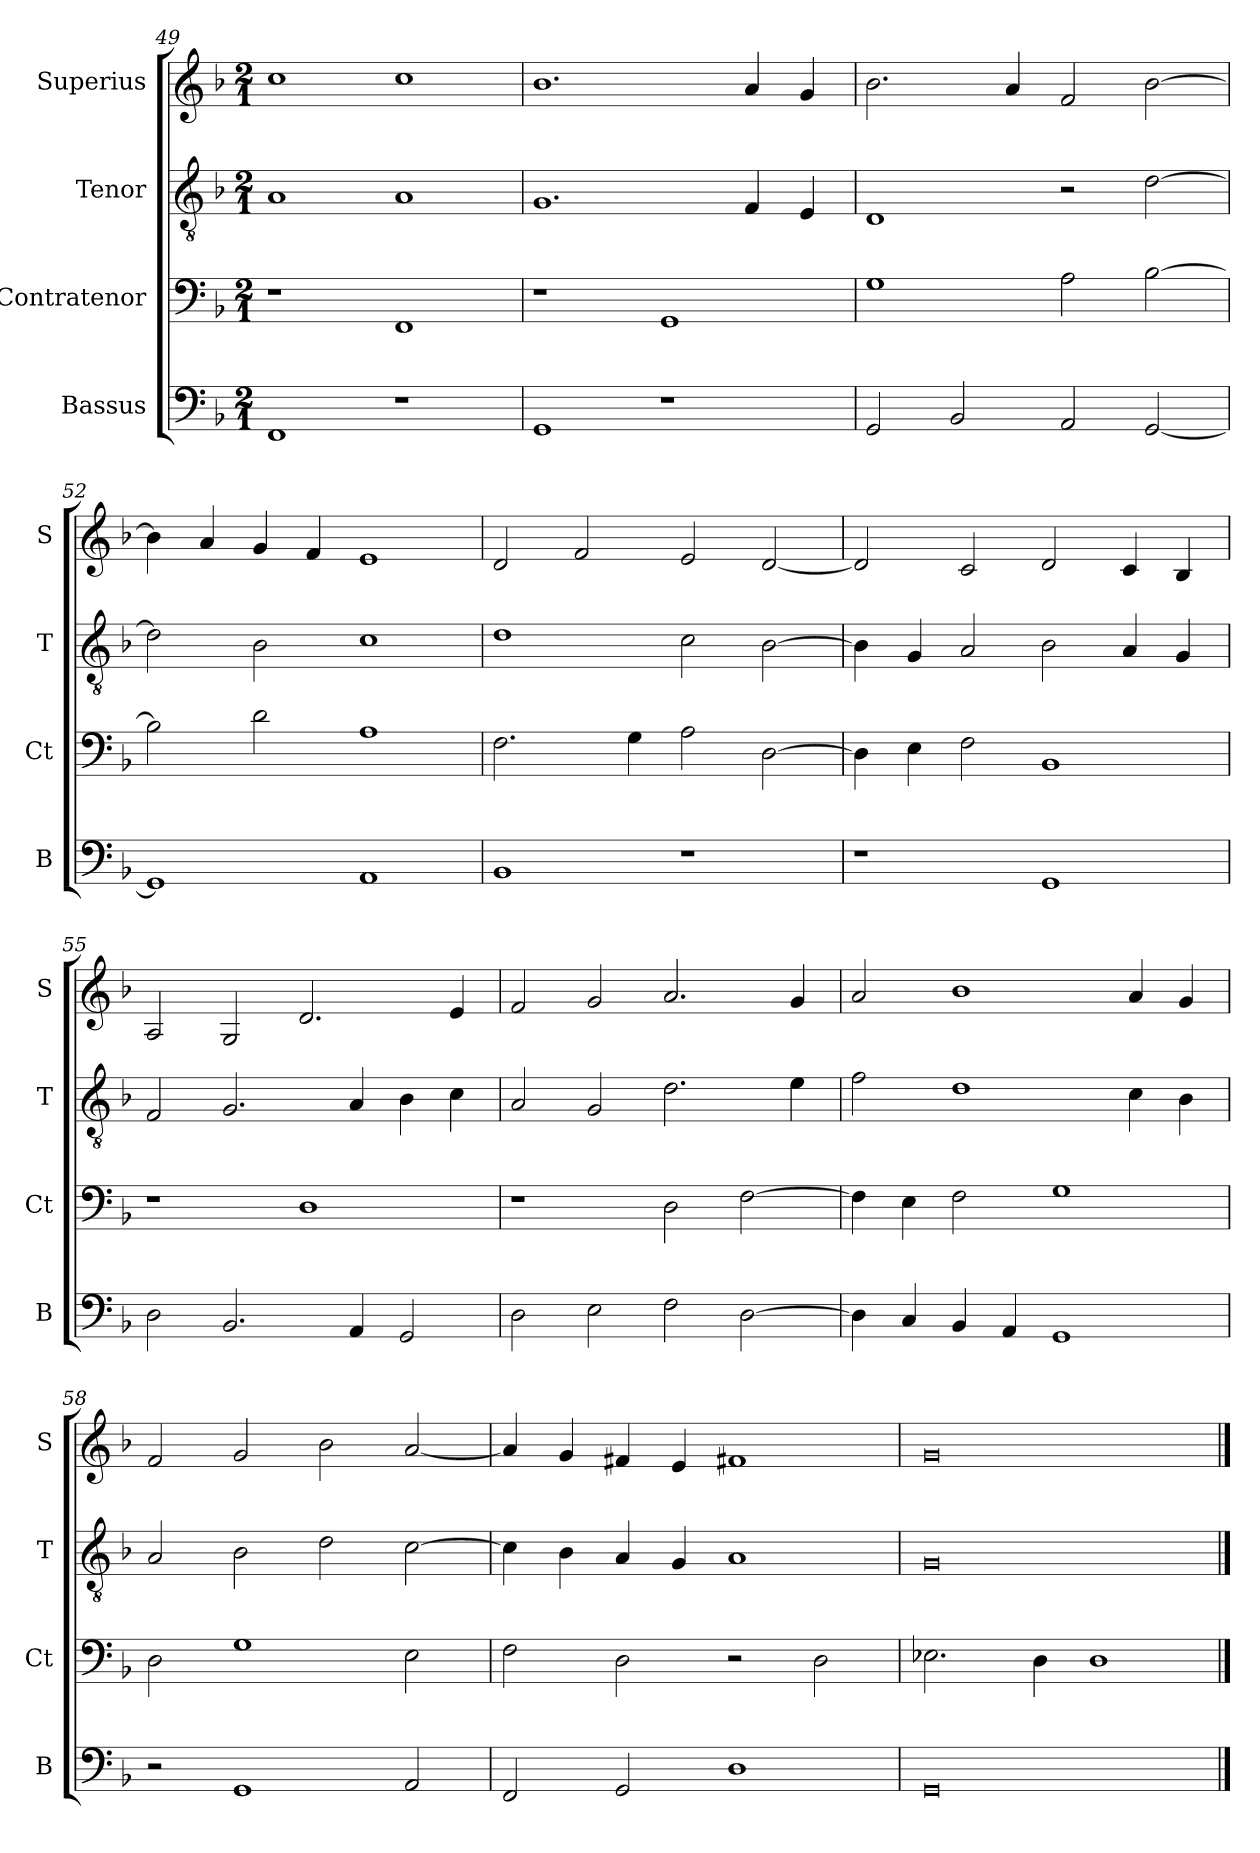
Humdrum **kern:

**kern	**kern	**kern	**kern
*part4	*part3	*part2	*part1
*staff4	*staff3	*staff2	*staff1
*I"Bassus	*I"Contratenor	*I"Tenor	*I"Superius
*I'B	*I'Ct	*I'T	*I'S
*clefF4	*clefF4	*clefGv2	*clefG2
*k[b-]	*k[b-]	*k[b-]	*k[b-]
*M2/1	*M2/1	*M2/1	*M2/1
=49	=49	=49	=49
1FF	1r	1A	1cc
1r	1FF	1A	1cc
=50	=50	=50	=50
1GG	1r	1.G	1.b-
1r	1GG	.	.
.	.	4F/	4a/
.	.	4E/	4g/
=51	=51	=51	=51
2GG/	1G	1D	2.b-\
2BB-/	.	.	.
.	.	.	4a/
2AA/	2A\	2r	2f/
[2GG/	[2B-\	[2d\	[2b-\
=52	=52	=52	=52
1GG]	2B-\]	2d\]	4b-\]
.	.	.	4a/
.	2d\	2B-\	4g/
.	.	.	4f/
1AA	1A	1c	1e
=53	=53	=53	=53
1BB-	2.F\	1d	2d/
.	.	.	2f/
.	4G\	.	.
1r	2A\	2c\	2e/
.	[2D\	[2B-\	[2d/
=54	=54	=54	=54
1r	4D\]	4B-\]	2d/]
.	4E\	4G/	.
.	2F\	2A/	2c/
1GG	1BB-	2B-\	2d/
.	.	4A/	4c/
.	.	4G/	4B-/
=55	=55	=55	=55
2D\	1r	2F/	2A/
2.BB-/	.	2.G/	2G/
.	1D	.	2.d/
4AA/	.	4A/	.
2GG/	.	4B-\	.
.	.	4c\	4e/
=56	=56	=56	=56
2D\	1r	2A/	2f/
2E\	.	2G/	2g/
2F\	2D\	2.d\	2.a/
[2D\	[2F\	.	.
.	.	4e\	4g/
=57	=57	=57	=57
4D\]	4F\]	2f\	2a/
4C/	4E\	.	.
4BB-/	2F\	1d	1b-
4AA/	.	.	.
1GG	1G	.	.
.	.	4c\	4a/
.	.	4B-\	4g/
=58	=58	=58	=58
2r	2D\	2A/	2f/
1GG	1G	2B-\	2g/
.	.	2d\	2b-\
2AA/	2E\	[2c\	[2a/
=59	=59	=59	=59
2FF/	2F\	4c\]	4a/]
.	.	4B-\	4g/
2GG/	2D\	4A/	4f#X/
.	.	4G/	4e/
1D	2r	1A	1f#X
.	2D\	.	.
=60	=60	=60	=60
0GG	2.E-X\	0G	0g
.	4D\	.	.
.	1D	.	.
==	==	==	==
*-	*-	*-	*-
